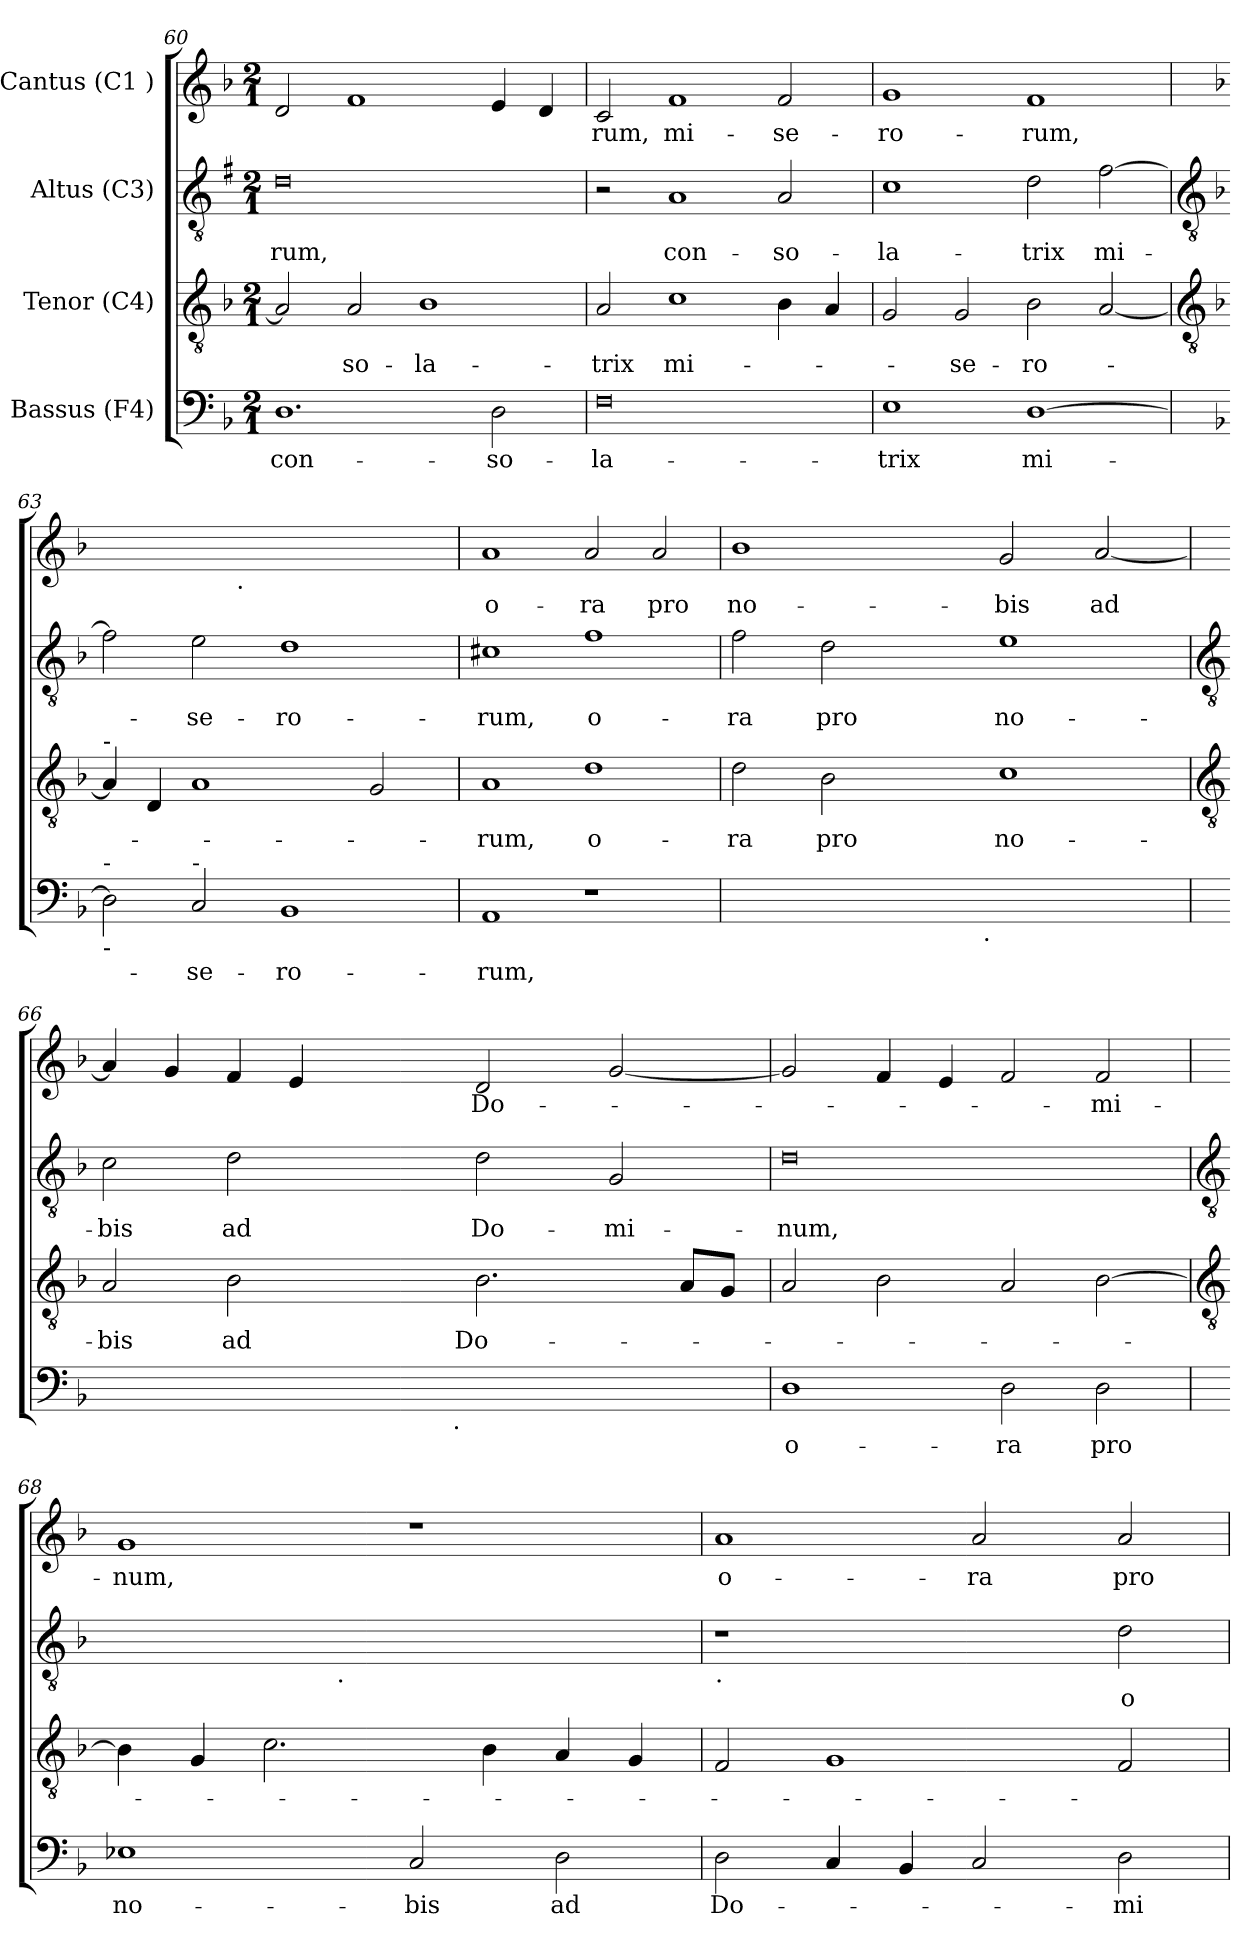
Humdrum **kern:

**kern	**text	**kern	**text	**kern	**text	**kern	**text
*part4	*part4	*part3	*part3	*part2	*part2	*part1	*part1
*staff4	*staff4	*staff3	*staff3	*staff2	*staff2	*staff1	*staff1
*I"Bassus (F4)	*	*I"Tenor (C4)	*	*I"Altus (C3)	*	*I"Cantus (C1 )	*
*clefF4	*	*clefGv2	*	*clefGv2	*	*clefG2	*
*k[b-]	*	*k[b-]	*	*k[f#]	*	*k[b-]	*
*F:	*	*F:	*	*G:	*	*F:	*
*M2/1	*	*M2/1	*	*M2/1	*	*M2/1	*
=60	=60	=60	=60	=60	=60	=60	=60
!	!LO:LY:b	!	!	!	!LO:LY:b	!	!
1.D	con-	2A/]	.	0d	-rum,	2d/	.
!	!	!	!LO:LY:b	!	!	!	!
.	.	2A/	-so-	.	.	1f	.
!	!	!	!LO:LY:b	!	!	!	!
.	.	1B-	-la-	.	.	.	.
!	!LO:LY:b	!	!	!	!	!	!
2D\	-so-	.	.	.	.	4e/	.
.	.	.	.	.	.	4d/	.
=61	=61	=61	=61	=61	=61	=61	=61
!	!LO:LY:b	!	!LO:LY:b	!	!	!	!LO:LY:b
0F	-la-	2A/	-trix	2r	.	2c/	-rum,
!	!	!	!LO:LY:b	!	!LO:LY:b	!	!LO:LY:b
.	.	1c	mi-	1A	con-	1f	mi-
!	!	!	!	!	!LO:LY:b	!	!LO:LY:b
.	.	4B-\	.	2A/	-so-	2f/	-se-
.	.	4A/	.	.	.	.	.
=62	=62	=62	=62	=62	=62	=62	=62
!	!LO:LY:b	!	!	!	!LO:LY:b	!	!LO:LY:b
1E	-trix	2G/	.	1c	-la-	1g	-ro-
!	!	!	!LO:LY:b	!	!	!	!
.	.	2G/	-se-	.	.	.	.
!	!LO:LY:b	!	!LO:LY:b	!	!LO:LY:b	!	!LO:LY:b
[1D	mi-	2B-\	-ro-	2d\	-trix	1f	-rum,
!	!	!	!	!	!LO:LY:b	!	!
.	.	[2A/	.	[2f#\	mi-	.	.
!!LO:LB:g=z
=63	=63	=63	=63	=63	=63	=63	=63
*	*	*clefGv2	*	*clefGv2	*	*	*
*	*	*	*	*k[b-]	*	*	*
*	*	*	*	*F:	*	*	*
!	!	!LO:TX:a:t=-	!	!	!	!	!
!LO:TX:a:t=-	!	!	!	!	!	!	!
!LO:TX:b:t=-	!	!	!	!	!	!	!
2D\]	.	4A/]	.	2f#\]	.	4ryy	.
.	.	4D/	.	.	.	4ryy	.
!LO:TX:a:t=-	!	!	!	!	!	!	!
!	!LO:LY:b	!	!	!	!LO:LY:b	!	!
2C/	-se-	1A	.	2e\	-se-	4ryy	.
!	!	!	!	!	!	!LO:TX:b:t=.	!
.	.	.	.	.	.	4ryy	.
!	!LO:LY:b	!	!	!	!LO:LY:b	!	!
1BB-	-ro-	.	.	1d	-ro-	4ryy	.
.	.	.	.	.	.	4ryy	.
.	.	2G/	.	.	.	4ryy	.
.	.	.	.	.	.	4ryy	.
=64	=64	=64	=64	=64	=64	=64	=64
!	!LO:LY:b	!	!LO:LY:b	!	!LO:LY:b	!	!LO:LY:b
1AA	-rum,	1A	-rum,	1c#X	-rum,	1a	o-
!	!	!	!LO:LY:b	!	!LO:LY:b	!	!LO:LY:b
1r	.	1d	o-	1f	o-	2a/	-ra
!	!	!	!	!	!	!	!LO:LY:b
.	.	.	.	.	.	2a/	pro
=65	=65	=65	=65	=65	=65	=65	=65
!	!	!	!LO:LY:b	!	!LO:LY:b	!	!LO:LY:b
4ryy	.	2d\	-ra	2f\	-ra	1b-	no-
4ryy	.	.	.	.	.	.	.
!	!	!	!LO:LY:b	!	!LO:LY:b	!	!
4ryy	.	2B-\	pro	2d\	pro	.	.
64ryy	.	.	.	.	.	.	.
64ryy	.	.	.	.	.	.	.
64ryy	.	.	.	.	.	.	.
64ryy	.	.	.	.	.	.	.
64ryy	.	.	.	.	.	.	.
64ryy	.	.	.	.	.	.	.
64ryy	.	.	.	.	.	.	.
64ryy	.	.	.	.	.	.	.
64ryy	.	.	.	.	.	.	.
64ryy	.	.	.	.	.	.	.
64ryy	.	.	.	.	.	.	.
64ryy	.	.	.	.	.	.	.
64ryy	.	.	.	.	.	.	.
64ryy	.	.	.	.	.	.	.
!LO:TX:b:t=.	!	!	!	!	!	!	!
64ryy	.	.	.	.	.	.	.
4ryy	.	.	.	.	.	.	.
!	!	!	!LO:LY:b	!	!LO:LY:b	!	!LO:LY:b
.	.	1c	no-	1e	no-	2g/	-bis
4ryy	.	.	.	.	.	.	.
4ryy	.	.	.	.	.	.	.
!	!	!	!	!	!	!	!LO:LY:b
.	.	.	.	.	.	[2a/	ad
4ryy	.	.	.	.	.	.	.
64ryy	.	.	.	.	.	.	.
!!LO:LB:g=z
=66	=66	=66	=66	=66	=66	=66	=66
*	*	*clefGv2	*	*clefGv2	*	*	*
!	!	!	!LO:LY:b	!	!LO:LY:b	!	!
4ryy	.	2A/	-bis	2c\	-bis	4a/]	.
4ryy	.	.	.	.	.	4g/	.
!	!	!	!LO:LY:b	!	!LO:LY:b	!	!
4ryy	.	2B-\	ad	2d\	ad	4f/	.
64ryy	.	.	.	.	.	4e/	.
64ryy	.	.	.	.	.	.	.
64ryy	.	.	.	.	.	.	.
64ryy	.	.	.	.	.	.	.
64ryy	.	.	.	.	.	.	.
64ryy	.	.	.	.	.	.	.
64ryy	.	.	.	.	.	.	.
64ryy	.	.	.	.	.	.	.
64ryy	.	.	.	.	.	.	.
64ryy	.	.	.	.	.	.	.
64ryy	.	.	.	.	.	.	.
64ryy	.	.	.	.	.	.	.
64ryy	.	.	.	.	.	.	.
64ryy	.	.	.	.	.	.	.
!LO:TX:b:t=.	!	!	!	!	!	!	!
64ryy	.	.	.	.	.	.	.
4ryy	.	.	.	.	.	.	.
!	!	!	!LO:LY:b	!	!LO:LY:b	!	!LO:LY:b
.	.	2.B-\	Do-	2d\	Do-	2d/	Do-
4ryy	.	.	.	.	.	.	.
4ryy	.	.	.	.	.	.	.
!	!	!	!	!	!LO:LY:b	!	!
.	.	.	.	2G/	-mi-	[2g/	.
4ryy	.	.	.	.	.	.	.
.	.	8A/L	.	.	.	.	.
.	.	8G/J	.	.	.	.	.
64ryy	.	.	.	.	.	.	.
=67	=67	=67	=67	=67	=67	=67	=67
!	!LO:LY:b	!	!	!	!LO:LY:b	!	!
1D	o-	2A/	.	0d	-num,	2g/]	.
.	.	2B-\	.	.	.	4f/	.
.	.	.	.	.	.	4e/	.
!	!LO:LY:b	!	!	!	!	!	!
2D\	-ra	2A/	.	.	.	2f/	.
!	!LO:LY:b	!	!	!	!	!	!LO:LY:b
2D\	pro	[2B-\	.	.	.	2f/	-mi-
!!LO:LB:g=z
=68	=68	=68	=68	=68	=68	=68	=68
*	*	*clefGv2	*	*clefGv2	*	*	*
!	!LO:LY:b	!	!	!	!	!	!LO:LY:b
1E-X	no-	4B-\]	.	4ryy	.	1g	-num,
.	.	4G/	.	4ryy	.	.	.
.	.	2.c\	.	4ryy	.	.	.
!	!	!	!	!LO:TX:b:t=.	!	!	!
.	.	.	.	4ryy	.	.	.
!	!LO:LY:b	!	!	!	!	!	!
2C/	-bis	.	.	4ryy	.	1r	.
.	.	4B-\	.	4ryy	.	.	.
!	!LO:LY:b	!	!	!	!	!	!
2D\	ad	4A/	.	4ryy	.	.	.
.	.	4G/	.	4ryy	.	.	.
=69	=69	=69	=69	=69	=69	=69	=69
!	!	!	!	!LO:TX:b:t=.	!	!	!
!	!LO:LY:b	!	!	!	!	!	!LO:LY:b
2D\	Do-	2F/	.	1r	.	1a	o-
4C/	.	1G	.	.	.	.	.
4BB-/	.	.	.	.	.	.	.
!	!	!	!	!	!	!	!LO:LY:b
2C/	.	.	.	4ryy	.	2a/	-ra
.	.	.	.	4ryy	.	.	.
!	!LO:LY:b	!	!	!	!LO:LY:b	!	!LO:LY:b
2D\	-mi-	2F/	.	2d\	o-	2a/	pro
=	=	=	=	=	=	=	=
*-	*-	*-	*-	*-	*-	*-	*-
